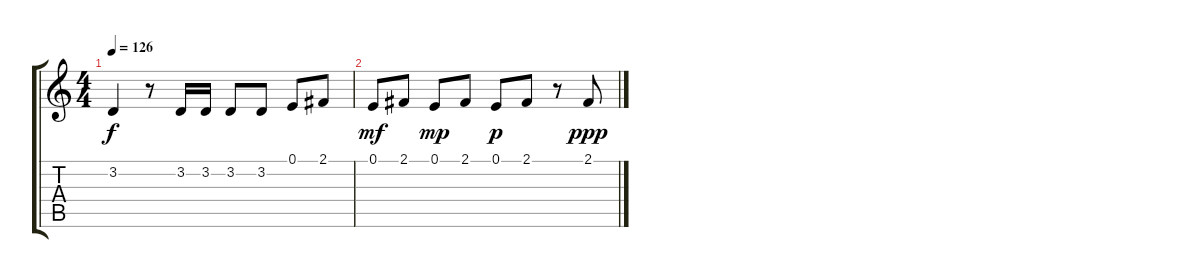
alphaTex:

\track "" {instrument lead5charang}
\staff {score tabs}
\tuning (E4 B3 G3 D3 A2 E2) {hide}
\ts (4 4)
\tempo 126
\clef g2
\ks c
3.2.4{dy f} r.8 3.2.16 3.2.16 3.2.8 3.2.8 0.1.8 2.1.8 |
0.1.8{dy mf} 2.1.8 0.1.8{dy mp} 2.1.8 0.1.8{dy p} 2.1.8 r.8 2.1.8{dy ppp}
